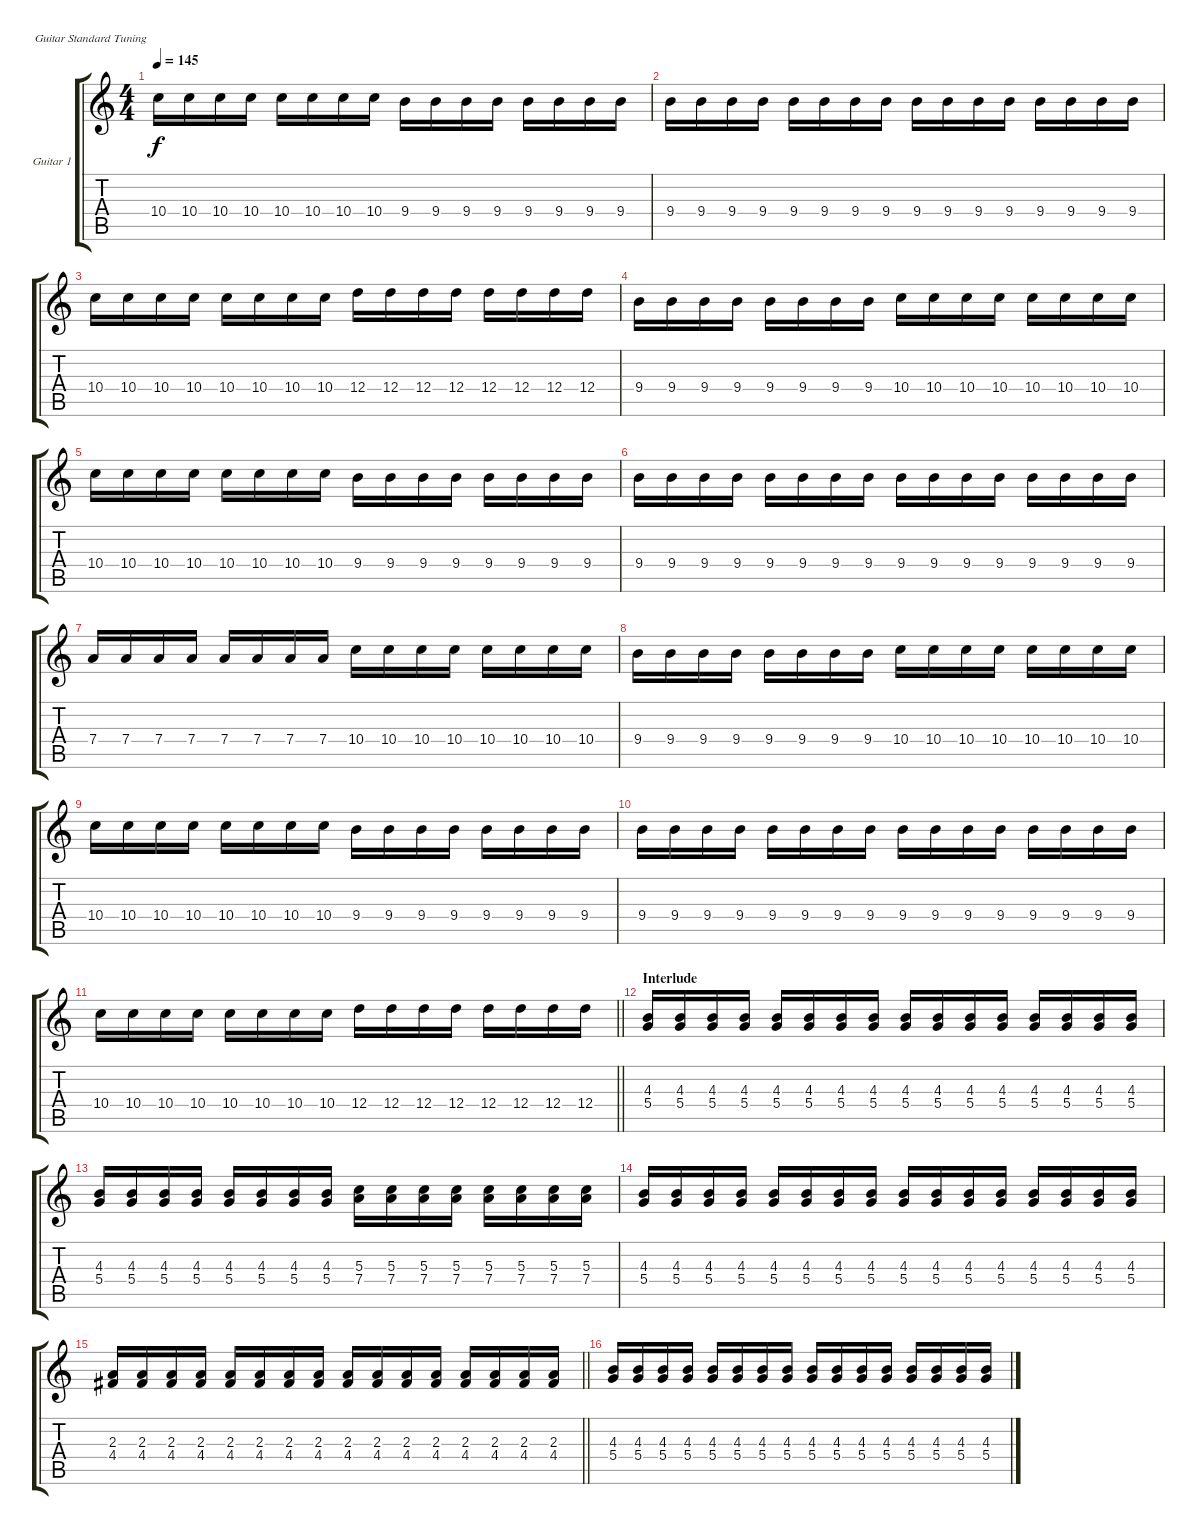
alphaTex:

\defaultSystemsLayout 4
\bracketExtendMode groupsimilarinstruments
\firstSystemTrackNameOrientation horizontal
\otherSystemsTrackNameOrientation horizontal
\track ("Guitar 1" "Guitar 1") {instrument distortionguitar}
\staff {score tabs}
\tuning (E4 B3 G3 D3 A2 E2)
\ts (4 4)
\tempo 145
\clef g2
\ks c
10.4.16{dy f} 10.4.16 10.4.16 10.4.16 10.4.16 10.4.16 10.4.16 10.4.16 9.4.16 9.4.16 9.4.16 9.4.16 9.4.16 9.4.16 9.4.16 9.4.16 |
9.4.16 9.4.16 9.4.16 9.4.16 9.4.16 9.4.16 9.4.16 9.4.16 9.4.16 9.4.16 9.4.16 9.4.16 9.4.16 9.4.16 9.4.16 9.4.16 |
10.4.16 10.4.16 10.4.16 10.4.16 10.4.16 10.4.16 10.4.16 10.4.16 12.4.16 12.4.16 12.4.16 12.4.16 12.4.16 12.4.16 12.4.16 12.4.16 |
\scale
0.333333 9.4.16 9.4.16 9.4.16 9.4.16 9.4.16 9.4.16 9.4.16 9.4.16 10.4.16 10.4.16 10.4.16 10.4.16 10.4.16 10.4.16 10.4.16 10.4.16 |
\scale
0.333333 10.4.16 10.4.16 10.4.16 10.4.16 10.4.16 10.4.16 10.4.16 10.4.16 9.4.16 9.4.16 9.4.16 9.4.16 9.4.16 9.4.16 9.4.16 9.4.16 |
\scale
0.333333 9.4.16 9.4.16 9.4.16 9.4.16 9.4.16 9.4.16 9.4.16 9.4.16 9.4.16 9.4.16 9.4.16 9.4.16 9.4.16 9.4.16 9.4.16 9.4.16 |
\scale
0.333333 7.4.16 7.4.16 7.4.16 7.4.16 7.4.16 7.4.16 7.4.16 7.4.16 10.4.16 10.4.16 10.4.16 10.4.16 10.4.16 10.4.16 10.4.16 10.4.16 |
\scale
0.333333 9.4.16 9.4.16 9.4.16 9.4.16 9.4.16 9.4.16 9.4.16 9.4.16 10.4.16 10.4.16 10.4.16 10.4.16 10.4.16 10.4.16 10.4.16 10.4.16 |
\scale
0.333333 10.4.16 10.4.16 10.4.16 10.4.16 10.4.16 10.4.16 10.4.16 10.4.16 9.4.16 9.4.16 9.4.16 9.4.16 9.4.16 9.4.16 9.4.16 9.4.16 |
\scale
0.333333 9.4.16 9.4.16 9.4.16 9.4.16 9.4.16 9.4.16 9.4.16 9.4.16 9.4.16 9.4.16 9.4.16 9.4.16 9.4.16 9.4.16 9.4.16 9.4.16 |
\scale
0.333333
\barLineRight lightlight
10.4.16 10.4.16 10.4.16 10.4.16 10.4.16 10.4.16 10.4.16 10.4.16 12.4.16 12.4.16 12.4.16 12.4.16 12.4.16 12.4.16 12.4.16 12.4.16 |
\section ("" "Interlude")
\scale
0.333333 (5.4 4.3).16 (5.4 4.3).16 (5.4 4.3).16 (5.4 4.3).16 (5.4 4.3).16 (5.4 4.3).16 (5.4 4.3).16 (5.4 4.3).16 (5.4 4.3).16 (5.4 4.3).16 (5.4 4.3).16 (5.4 4.3).16 (5.4 4.3).16 (5.4 4.3).16 (5.4 4.3).16 (5.4 4.3).16 |
\scale
0.333333 (5.4 4.3).16 (5.4 4.3).16 (5.4 4.3).16 (5.4 4.3).16 (5.4 4.3).16 (5.4 4.3).16 (5.4 4.3).16 (5.4 4.3).16 (5.3 7.4).16 (5.3 7.4).16 (5.3 7.4).16 (5.3 7.4).16 (5.3 7.4).16 (5.3 7.4).16 (5.3 7.4).16 (5.3 7.4).16 |
\scale
0.333333 (5.4 4.3).16 (5.4 4.3).16 (5.4 4.3).16 (5.4 4.3).16 (5.4 4.3).16 (5.4 4.3).16 (5.4 4.3).16 (5.4 4.3).16 (5.4 4.3).16 (5.4 4.3).16 (5.4 4.3).16 (5.4 4.3).16 (5.4 4.3).16 (5.4 4.3).16 (5.4 4.3).16 (5.4 4.3).16 |
\scale
0.333333
\barLineRight lightlight
(2.3 4.4).16 (2.3 4.4).16 (2.3 4.4).16 (2.3 4.4).16 (2.3 4.4).16 (2.3 4.4).16 (2.3 4.4).16 (2.3 4.4).16 (2.3 4.4).16 (2.3 4.4).16 (2.3 4.4).16 (2.3 4.4).16 (2.3 4.4).16 (2.3 4.4).16 (2.3 4.4).16 (2.3 4.4).16 |
\scale
0.333333 (4.3 5.4).16 (4.3 5.4).16 (4.3 5.4).16 (4.3 5.4).16 (4.3 5.4).16 (4.3 5.4).16 (4.3 5.4).16 (4.3 5.4).16 (4.3 5.4).16 (4.3 5.4).16 (4.3 5.4).16 (4.3 5.4).16 (4.3 5.4).16 (4.3 5.4).16 (4.3 5.4).16 (4.3 5.4).16
